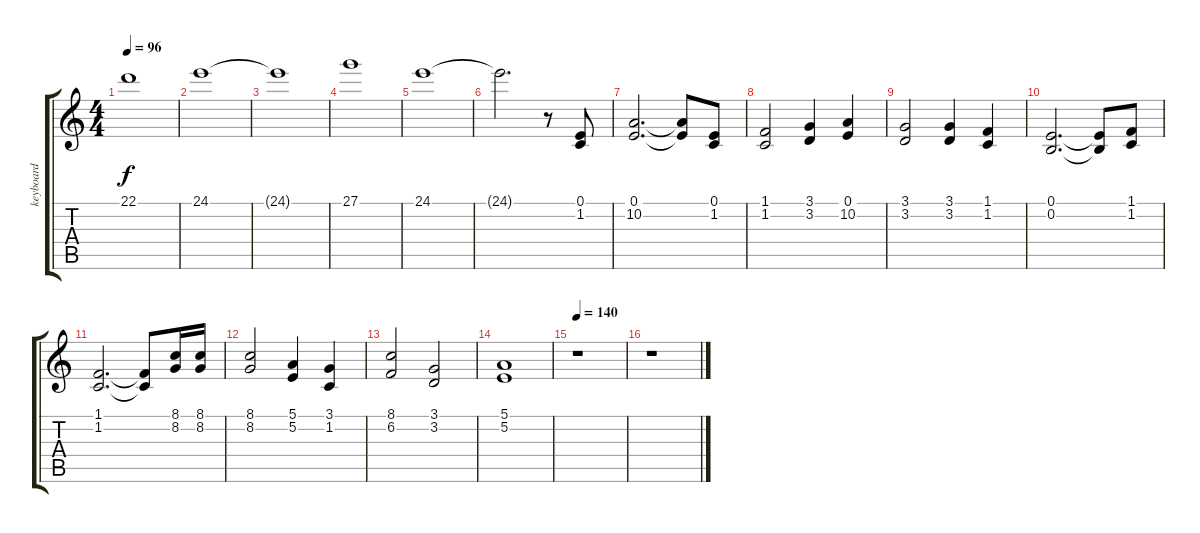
\track ("keyboard" "keyboard") {instrument synthbrass1}
\staff {score tabs}
\tuning (E4 B3 G3 D3 A2 E2) {hide}
\ts (4 4)
\tempo 96
\clef g2
\ks c
22.1.1{dy f} |
24.1.1 |
24.1{t}.1 |
27.1.1 |
24.1.1 |
24.1{t}.2{d} r.8 (0.1 1.2).8 |
(0.1 10.2).2{d} (0.1{t} 10.2{t}).8 (0.1 1.2).8 |
(1.1 1.2).2 (3.1 3.2).4 (0.1 10.2).4 |
(3.1 3.2).2 (3.1 3.2).4 (1.1 1.2).4 |
(0.1 0.2).2{d} (0.1{t} 0.2{t}).8 (1.1 1.2).8 |
(1.1 1.2).2{d} (1.1{t} 1.2{t}).8 (8.1 8.2).16 (8.1 8.2).16 |
(8.1 8.2).2 (5.1 5.2).4 (3.1 1.2).4 |
(8.1 6.2).2 (3.1 3.2).2 |
(5.1 5.2).1 |
\tempo 140
r.1 |
r.1
